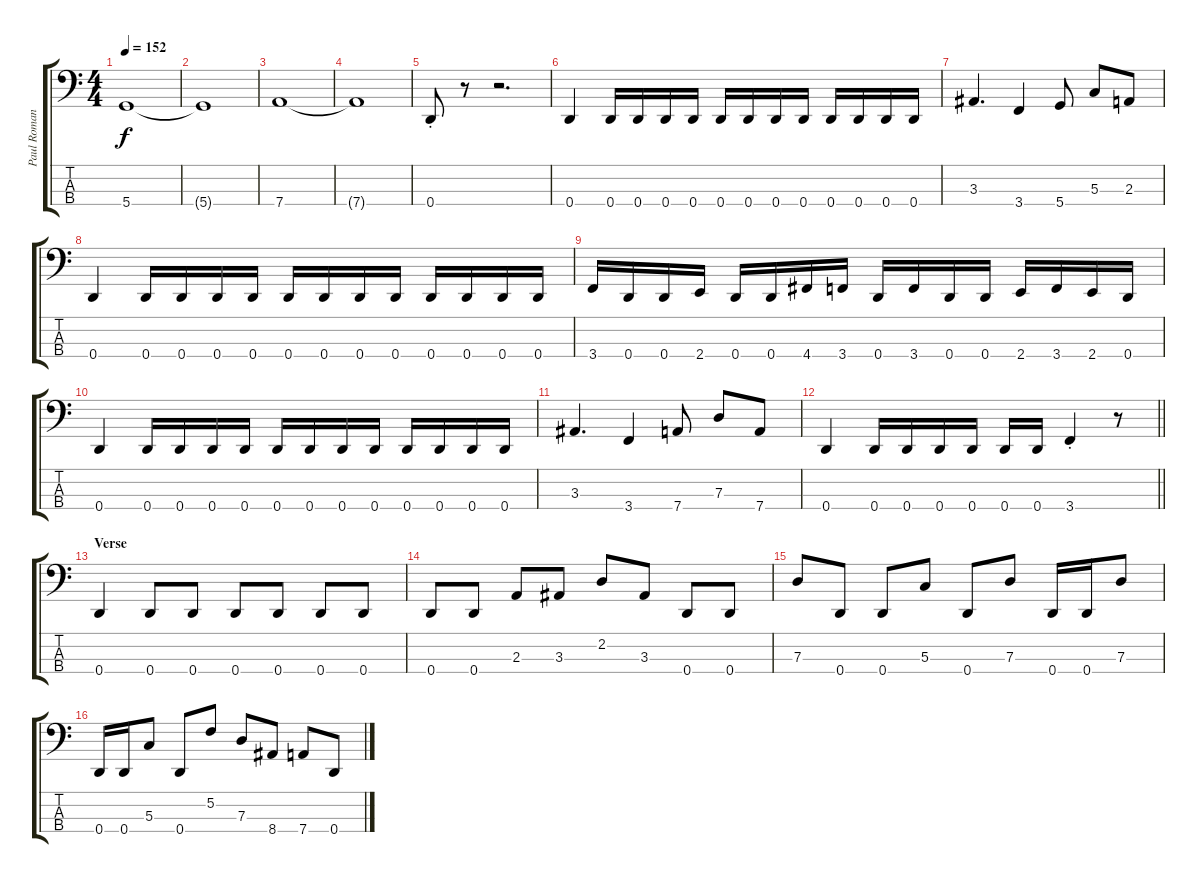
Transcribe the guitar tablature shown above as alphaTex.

\track ("Paul Romanko" "Paul Roman") {instrument electricbasspick}
\staff {score tabs}
\tuning (F2 C2 G1 D1) {hide}
\ts (4 4)
\tempo 152
\clef f4
\ks c
5.4.1{dy f} |
5.4{t}.1 |
7.4.1 |
7.4{t}.1 |
0.4{st}.8 r.8 r.2{d} |
0.4.4 0.4.16 0.4.16 0.4.16 0.4.16 0.4.16 0.4.16 0.4.16 0.4.16 0.4.16 0.4.16 0.4.16 0.4.16 |
3.3.4{d} 3.4.4 5.4.8 5.3.8 2.3.8 |
0.4.4 0.4.16 0.4.16 0.4.16 0.4.16 0.4.16 0.4.16 0.4.16 0.4.16 0.4.16 0.4.16 0.4.16 0.4.16 |
3.4.16 0.4.16 0.4.16 2.4.16 0.4.16 0.4.16 4.4.16 3.4.16 0.4.16 3.4.16 0.4.16 0.4.16 2.4.16 3.4.16 2.4.16 0.4.16 |
0.4.4 0.4.16 0.4.16 0.4.16 0.4.16 0.4.16 0.4.16 0.4.16 0.4.16 0.4.16 0.4.16 0.4.16 0.4.16 |
3.3.4{d} 3.4.4 7.4.8 7.3.8 7.4.8 |
\barLineRight lightlight
0.4.4 0.4.16 0.4.16 0.4.16 0.4.16 0.4.16 0.4.16 3.4{st}.4 r.8 |
\section ("" "Verse")
0.4.4 0.4.8 0.4.8 0.4.8 0.4.8 0.4.8 0.4.8 |
0.4.8 0.4.8 2.3.8 3.3.8 2.2.8 3.3.8 0.4.8 0.4.8 |
7.3.8 0.4.8 0.4.8 5.3.8 0.4.8 7.3.8 0.4.16 0.4.16 7.3.8 |
0.4.16 0.4.16 5.3.8 0.4.8 5.2.8 7.3.8 8.4.8 7.4.8 0.4.8
